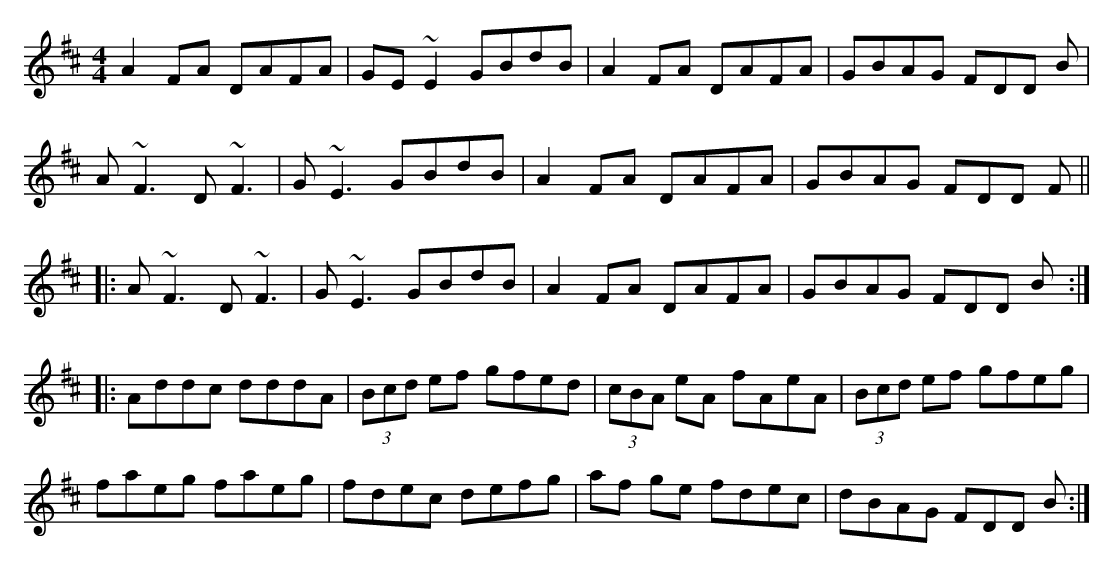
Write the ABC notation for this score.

X:1
M:4/4
K:D
A2 FA DAFA|GE~E2 GBdB|A2 FA DAFA|GBAG FDD B|
A ~F3 D~F3|G~E3 GBdB|A2FA DAFA|GBAG FDD F||
|:A ~F3 D~F3|G~E3 GBdB|A2FA DAFA|GBAG FDD B:|
|:Addc dddA|(3Bcd ef gfed|(3cBA eA fAeA|(3Bcd ef gfeg|
faeg faeg|fdec defg|af ge fdec|dBAG FDD B:|
